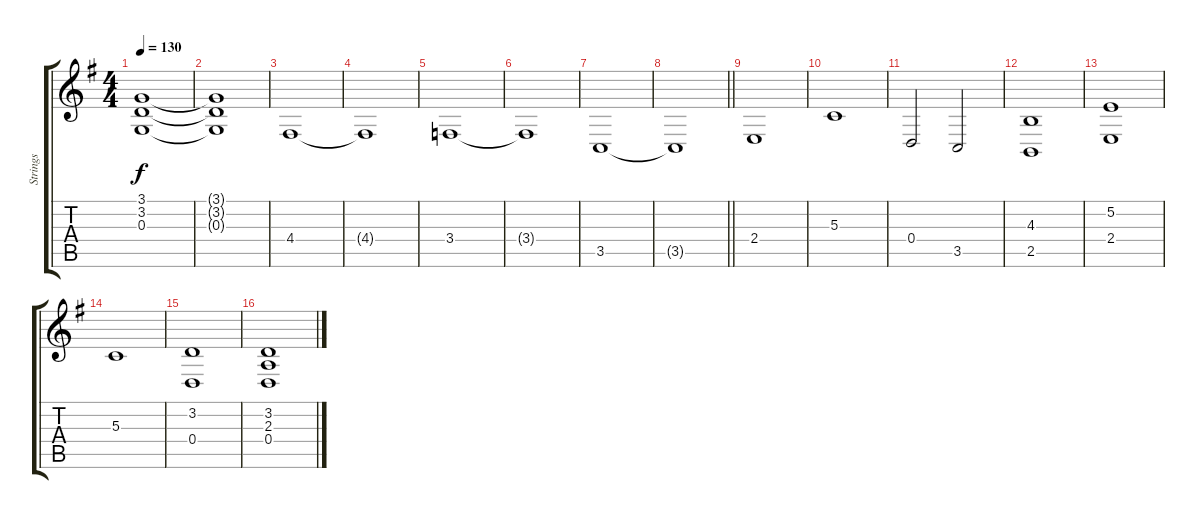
\track ("Strings" "Strings") {instrument stringensemble1}
\staff {score tabs}
\tuning (E4 B3 G3 D3 A2 E2) {hide}
\ts (4 4)
\tempo 130
\clef g2
\ks g
(3.1 3.2 0.3).1{dy f} |
(3.1{t} 3.2{t} 0.3{t}).1 |
4.4.1 |
4.4{t}.1 |
3.4.1 |
3.4{t}.1 |
3.5.1 |
\barLineRight lightlight
3.5{t}.1 |
2.4.1 |
5.3.1 |
0.4.2 3.5.2 |
(4.3 2.5).1 |
(5.2 2.4).1 |
5.3.1 |
(3.2 0.4).1 |
(3.2 2.3 0.4).1
